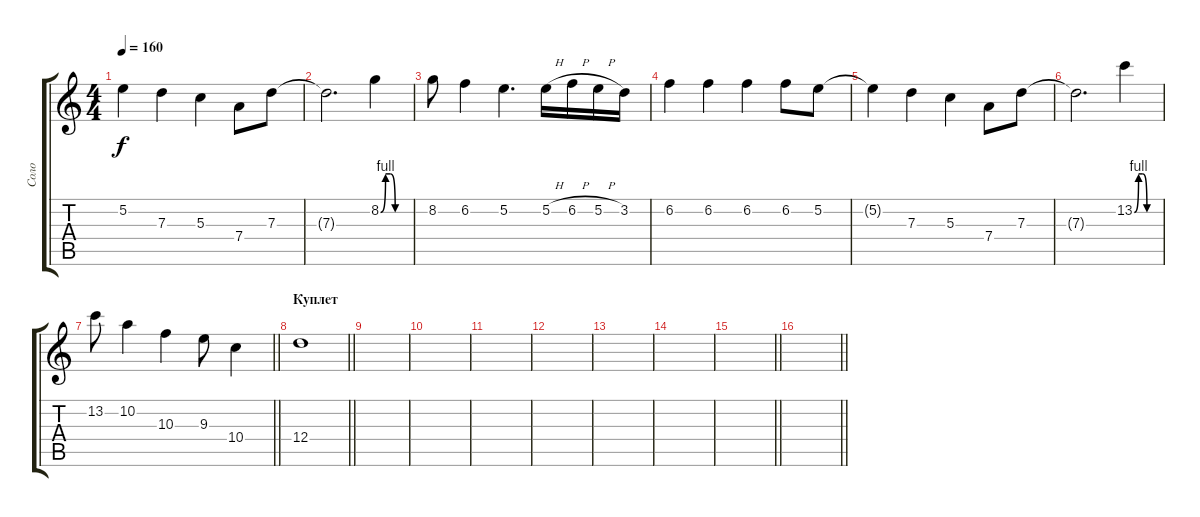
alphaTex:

\track ("Соло" "Соло") {instrument distortionguitar}
\staff {score tabs}
\tuning (E4 B3 G3 D3 A2 E2) {hide}
\ts (4 4)
\tempo 160
\clef g2
\ks c
5.2{t}.4{dy f} 7.3.4 5.3.4 7.4.8 7.3.8 |
7.3{t}.2{d} 8.2{be (custom 0 0 10 4 20 4 30 0 60 0)}.4 |
8.2.8 6.2.4 5.2.4{d} 5.2{h}.16 6.2{h}.16 5.2{h}.16 3.2.16 |
6.2.4 6.2.4 6.2.4 6.2.8 5.2.8 |
5.2{t}.4 7.3.4 5.3.4 7.4.8 7.3.8 |
7.3{t}.2{d} 13.2{be (custom 0 0 10 4 20 4 30 0 60 0)}.4 |
\barLineRight lightlight
13.2.8 10.2.4 10.3.4 9.3.8 10.4.4 |
\section ("" "Куплет")
\barLineRight lightlight
12.4.1 |
|
|
|
|
|
|
\barLineRight lightlight
|
\section ("" " ")
\barLineRight lightlight
